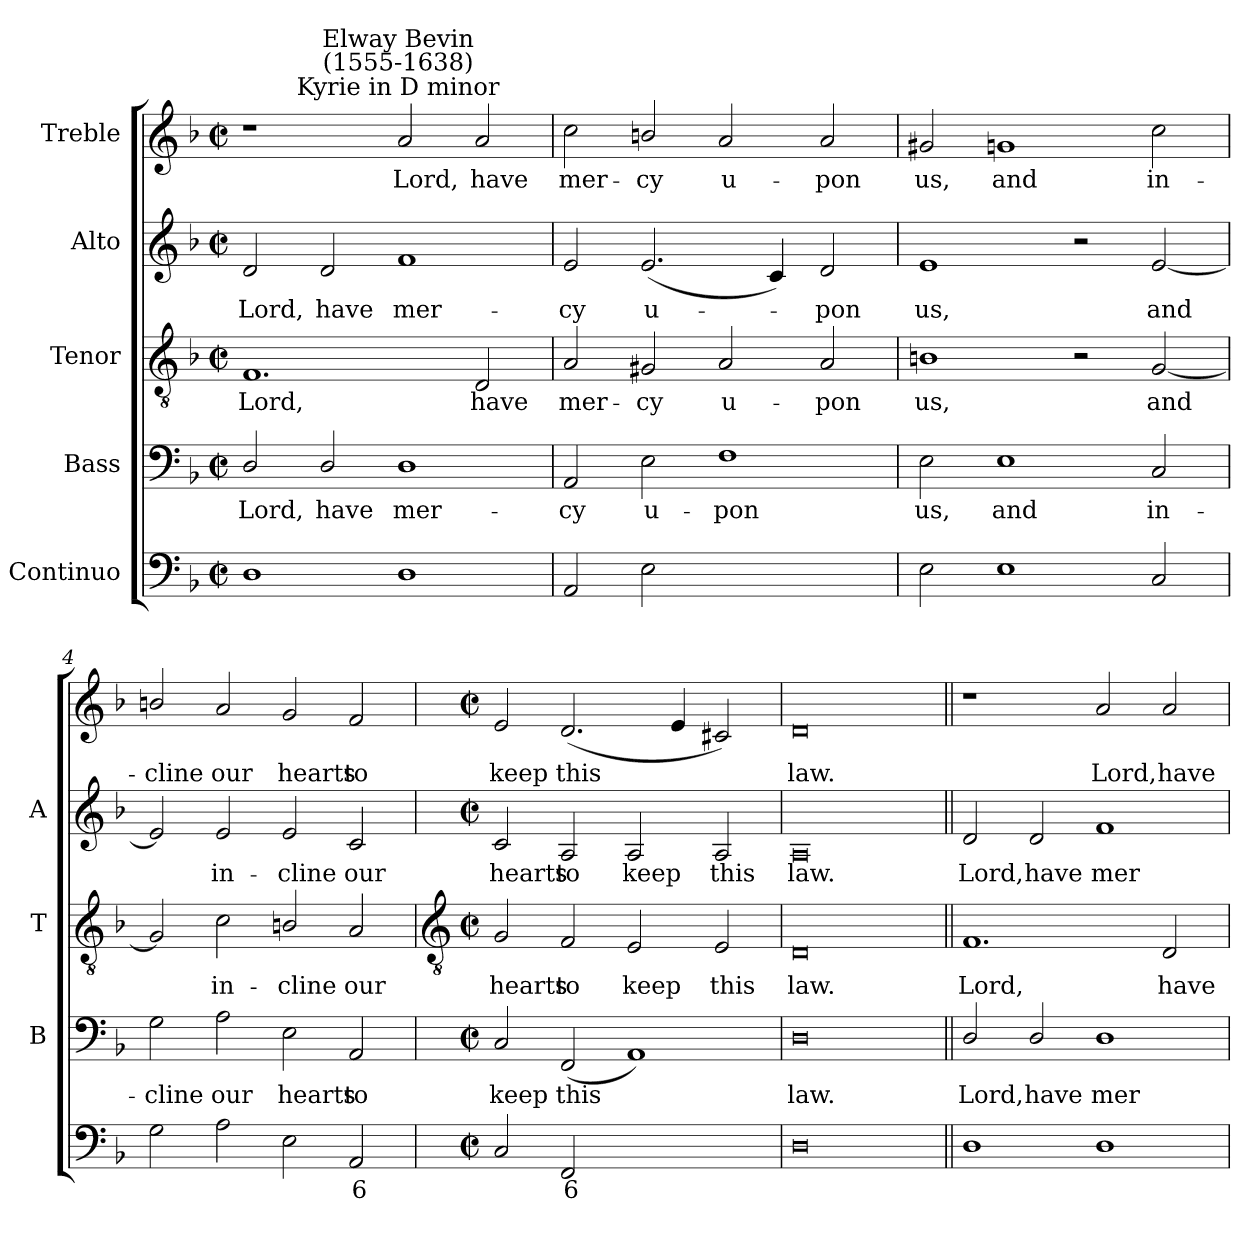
**kern	**text	**kern	**text	**kern	**text	**kern	**text	**kern	**text
*part5	*part5	*part4	*part4	*part3	*part3	*part2	*part2	*part1	*part1
*staff5	*staff5	*staff4	*staff4	*staff3	*staff3	*staff2	*staff2	*staff1	*staff1
*I"Continuo	*	*I"Bass	*	*I"Tenor	*	*I"Alto	*	*I"Treble	*
*	*	*I'B	*	*I'T	*	*I'A	*	*	*
*clefF4	*	*clefF4	*	*clefGv2	*	*clefG2	*	*clefG2	*
*k[b-]	*	*k[b-]	*	*k[b-]	*	*k[b-]	*	*k[b-]	*
*F:	*	*F:	*	*F:	*	*F:	*	*F:	*
*M4/2	*	*M4/2	*	*M4/2	*	*M4/2	*	*M4/2	*
*met(c|)	*	*met(c|)	*	*met(c|)	*	*met(c|)	*	*met(c|)	*
=1	=1	=1	=1	=1	=1	=1	=1	=1	=1
!	!	!	!LO:LY:b	!	!LO:LY:b	!	!LO:LY:b	!	!
1D	.	2D/	Lord,	1.F	Lord,	2d	Lord,	1r	.
!	!	!	!LO:LY:b	!	!	!	!LO:LY:b	!	!
.	.	2D/	have	.	.	2d	have	.	.
!	!	!	!	!	!	!	!	!LO:TX:a:cj:t=Kyrie in D minor	!
!	!	!	!	!	!	!	!	!LO:TX:a:cj:t=Elway Bevin\n(1555-1638)	!
!	!	!	!LO:LY:b	!	!	!	!LO:LY:b	!	!LO:LY:b
1D	.	1D	mer-	.	.	1f	mer-	2a	Lord,
!	!	!	!	!	!LO:LY:b	!	!	!	!LO:LY:b
.	.	.	.	2D	have	.	.	2a	have
=2	=2	=2	=2	=2	=2	=2	=2	=2	=2
!	!	!	!LO:LY:b	!	!LO:LY:b	!	!LO:LY:b	!	!LO:LY:b
2AA	.	2AA	-cy	2A	mer-	2e	-cy	2cc	mer-
!	!	!	!LO:LY:b	!	!LO:LY:b	!	!LO:LY:b	!	!LO:LY:b
2E	.	2E	u-	2G#X	-cy	(<2.e	u-	2bn/	-cy
!	!LO:LY:b	!	!LO:LY:b	!	!LO:LY:b	!	!	!	!LO:LY:b
[2Fyy	7	1F	-pon	2A	u-	.	.	2a	u-
.	.	.	.	.	.	4c)	.	.	.
!	!LO:LY:b	!	!	!	!LO:LY:b	!	!LO:LY:b	!	!LO:LY:b
2Fyy]	6	.	.	2A	-pon	2d	pon	2a	-pon
=3	=3	=3	=3	=3	=3	=3	=3	=3	=3
!	!	!	!LO:LY:b	!	!LO:LY:b	!	!LO:LY:b	!	!LO:LY:b
2E	.	2E	us,	1Bn	us,	1e	us,	2g#X	us,
!	!	!	!LO:LY:b	!	!	!	!	!	!LO:LY:b
1E	.	1E	and	.	.	.	.	1gn	and
.	.	.	.	2r	.	2r	.	.	.
!	!	!	!LO:LY:b	!	!LO:LY:b	!	!LO:LY:b	!	!LO:LY:b
2C	.	2C	in-	[2G	and	[2e	and	2cc	in-
=4	=4	=4	=4	=4	=4	=4	=4	=4	=4
!	!	!	!LO:LY:b	!	!	!	!	!	!LO:LY:b
2G	.	2G	-cline	2G]	.	2e]	.	2bn/	-cline
!	!	!	!LO:LY:b	!	!LO:LY:b	!	!LO:LY:b	!	!LO:LY:b
2A	.	2A	our	2c	in-	2e	in-	2a	our
!	!	!	!LO:LY:b	!	!LO:LY:b	!	!LO:LY:b	!	!LO:LY:b
2E	.	2E	hearts	2Bn/	-cline	2e	-cline	2g	hearts
!	!LO:LY:b	!	!LO:LY:b	!	!LO:LY:b	!	!LO:LY:b	!	!LO:LY:b
2AA	6	2AA	to	2A	our	2c	our	2f	to
!!LO:LB:g=z
=5	=5	=5	=5	=5	=5	=5	=5	=5	=5
*	*	*	*	*clefGv2	*	*	*	*	*
*M4/2	*	*M4/2	*	*M4/2	*	*M4/2	*	*M4/2	*
*met(c|)	*	*met(c|)	*	*met(c|)	*	*met(c|)	*	*met(c|)	*
!	!	!	!LO:LY:b	!	!LO:LY:b	!	!LO:LY:b	!	!LO:LY:b
2C	.	2C	keep	2G	hearts	2c	hearts	2e	keep
!	!LO:LY:b	!	!LO:LY:b	!	!LO:LY:b	!	!LO:LY:b	!	!LO:LY:b
2FF	6	(<2FF	this	2F	to	2A	to	(<2.d	this
!	!LO:LY:b	!	!	!	!LO:LY:b	!	!LO:LY:b	!	!
[2AAyy	4	1AA)	.	2E	keep	2A	keep	.	.
.	.	.	.	.	.	.	.	4e	.
!	!LO:LY:b	!	!	!	!LO:LY:b	!	!LO:LY:b	!	!
2AAyy]	3	.	.	2E	this	2A	this	2c#X)	.
=6	=6	=6	=6	=6	=6	=6	=6	=6	=6
!	!	!	!LO:LY:b	!	!LO:LY:b	!	!LO:LY:b	!	!LO:LY:b
0D	.	0D	law.	0D	law.	0A	law.	0d	law.
=7||	=7||	=7||	=7||	=7||	=7||	=7||	=7||	=7||	=7||
!	!	!	!LO:LY:b	!	!LO:LY:b	!	!LO:LY:b	!	!
1D	.	2D/	Lord,	1.F	Lord,	2d	Lord,	1r	.
!	!	!	!LO:LY:b	!	!	!	!LO:LY:b	!	!
.	.	2D/	have	.	.	2d	have	.	.
!	!	!	!LO:LY:b	!	!	!	!LO:LY:b	!	!LO:LY:b
1D	.	1D	mer-	.	.	1f	mer-	2a	Lord,
!	!	!	!	!	!LO:LY:b	!	!	!	!LO:LY:b
.	.	.	.	2D	have	.	.	2a	have
=	=	=	=	=	=	=	=	=	=
*-	*-	*-	*-	*-	*-	*-	*-	*-	*-
